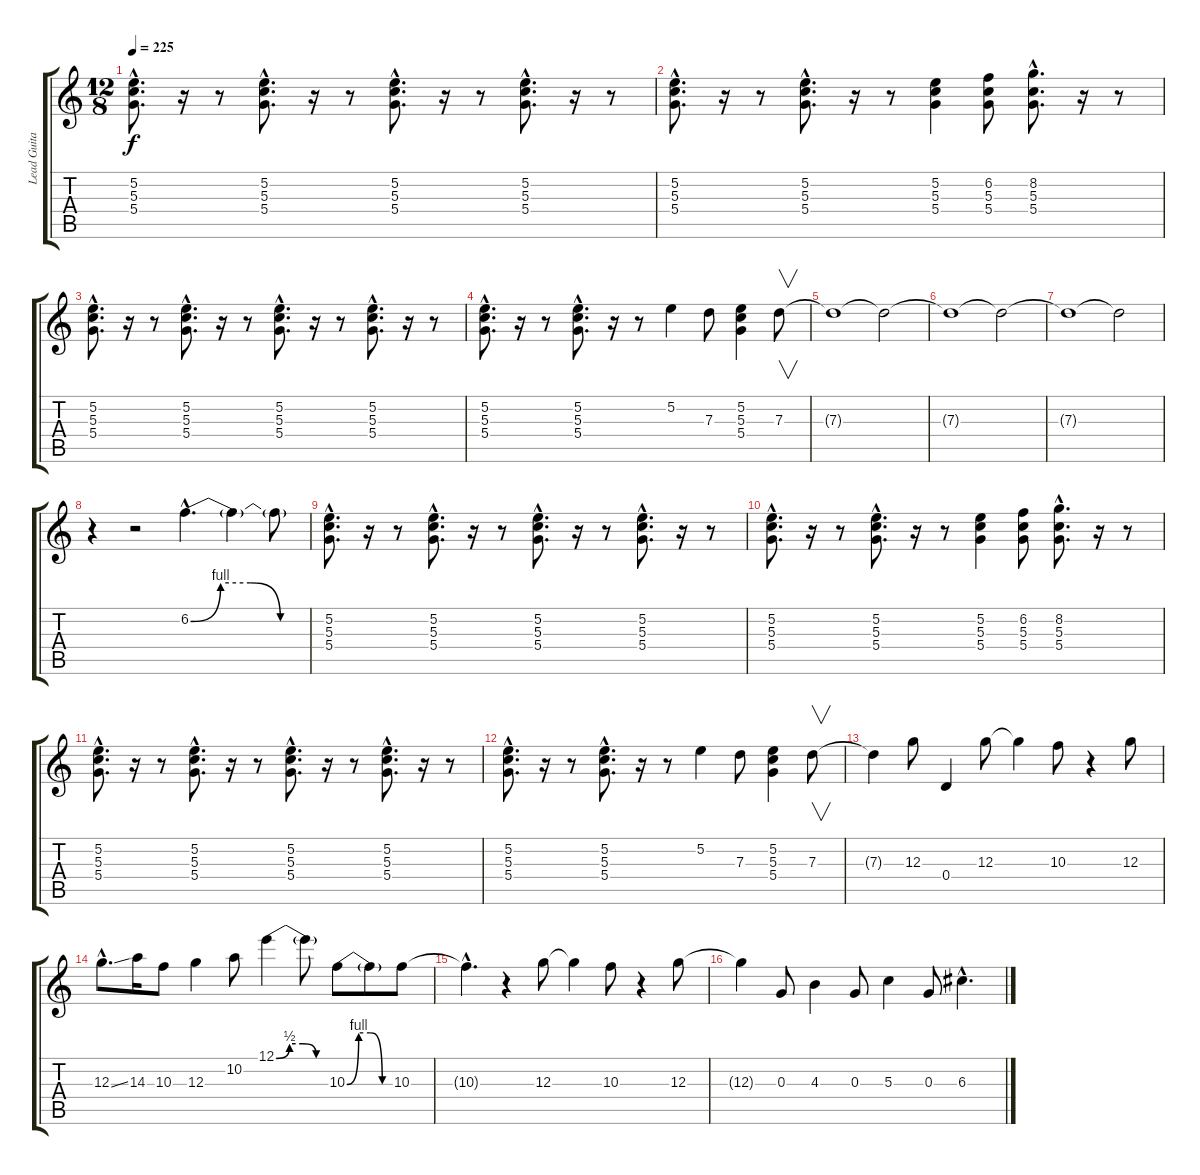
\track ("Lead Guitar" "Lead Guita") {instrument distortionguitar}
\staff {score tabs}
\tuning (E4 B3 G3 D3 A2 D2) {hide}
\ts (12 8)
\tempo 225
\clef g2
\ks c
(5.2{hac} 5.3{hac} 5.4{hac}).8{d dy f} r.16 r.8 (5.2{hac} 5.3{hac} 5.4{hac}).8{d} r.16 r.8 (5.2{hac} 5.3{hac} 5.4{hac}).8{d} r.16 r.8 (5.2{hac} 5.3{hac} 5.4{hac}).8{d} r.16 r.8 |
(5.2{hac} 5.3{hac} 5.4{hac}).8{d} r.16 r.8 (5.2{hac} 5.3{hac} 5.4{hac}).8{d} r.16 r.8 (5.2 5.3 5.4).4 (6.2 5.3 5.4).8 (8.2{hac} 5.3{hac} 5.4{hac}).8{d} r.16 r.8 |
(5.2{hac} 5.3{hac} 5.4{hac}).8{d} r.16 r.8 (5.2{hac} 5.3{hac} 5.4{hac}).8{d} r.16 r.8 (5.2{hac} 5.3{hac} 5.4{hac}).8{d} r.16 r.8 (5.2{hac} 5.3{hac} 5.4{hac}).8{d} r.16 r.8 |
(5.2{hac} 5.3{hac} 5.4{hac}).8{d} r.16 r.8 (5.2{hac} 5.3{hac} 5.4{hac}).8{d} r.16 r.8 5.2.4 7.3.8 (5.2 5.3 5.4).4 7.3.8{v} |
7.3{t}.1 7.3{t}.2 |
7.3{t}.1 7.3{t}.2 |
7.3{t}.1 7.3{t}.2 |
r.4 r.2 6.2{be (custom 0 0 15 4 30 4 45 0 60 0) hac}.4{d} 6.2{t}.4 6.2{t}.8 |
(5.2{hac} 5.3{hac} 5.4{hac}).8{d} r.16 r.8 (5.2{hac} 5.3{hac} 5.4{hac}).8{d} r.16 r.8 (5.2{hac} 5.3{hac} 5.4{hac}).8{d} r.16 r.8 (5.2{hac} 5.3{hac} 5.4{hac}).8{d} r.16 r.8 |
(5.2{hac} 5.3{hac} 5.4{hac}).8{d} r.16 r.8 (5.2{hac} 5.3{hac} 5.4{hac}).8{d} r.16 r.8 (5.2 5.3 5.4).4 (6.2 5.3 5.4).8 (8.2{hac} 5.3{hac} 5.4{hac}).8{d} r.16 r.8 |
(5.2{hac} 5.3{hac} 5.4{hac}).8{d} r.16 r.8 (5.2{hac} 5.3{hac} 5.4{hac}).8{d} r.16 r.8 (5.2{hac} 5.3{hac} 5.4{hac}).8{d} r.16 r.8 (5.2{hac} 5.3{hac} 5.4{hac}).8{d} r.16 r.8 |
(5.2{hac} 5.3{hac} 5.4{hac}).8{d} r.16 r.8 (5.2{hac} 5.3{hac} 5.4{hac}).8{d} r.16 r.8 5.2.4 7.3.8 (5.2 5.3 5.4).4 7.3.8{v} |
7.3{t}.4 12.3.8 0.4.4 12.3.8 12.3{t}.4 10.3.8 r.4 12.3.8 |
12.3{ss hac}.8{d} 14.3.16 10.3.8 12.3.4 10.2.8 12.1{be (custom 0 0 15 2 30 2 45 0 60 0)}.4 12.1{t}.8 10.3{be (custom 0 0 15 4 30 4 45 0 60 0)}.8 10.3{t}.8 10.3.8 |
10.3{hac t}.4{d} r.4 12.3.8 12.3{t}.4 10.3.8 r.4 12.3.8 |
12.3{t}.4 0.3.8 4.3.4 0.3.8 5.3.4 0.3.8 6.3{hac}.4{d}
